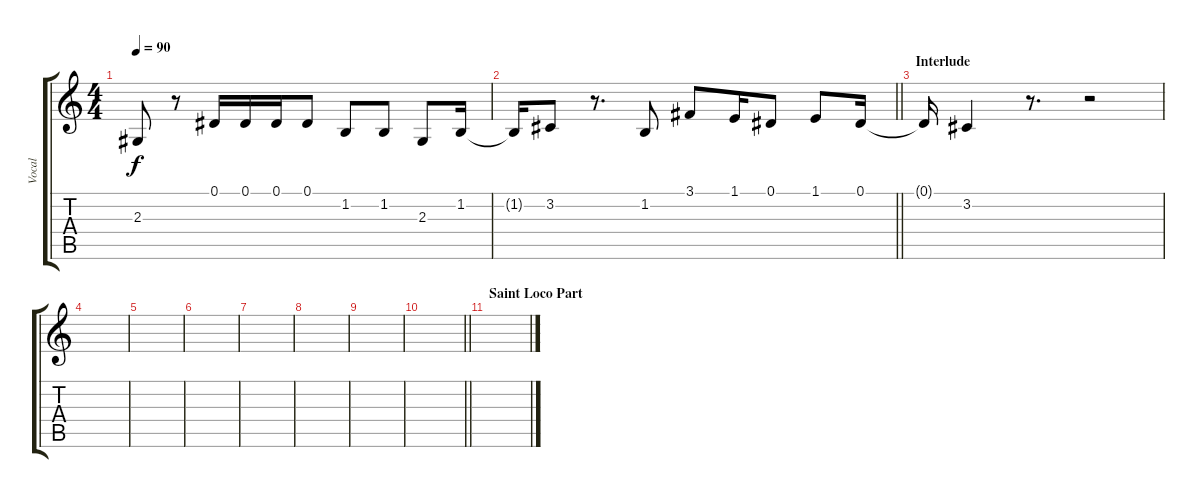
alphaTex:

\track ("Vocal" "Vocal") {instrument lead6voice}
\staff {score tabs}
\tuning (Eb4 Bb3 Gb3 Db3 Ab2 Eb2) {hide}
\ts (4 4)
\tempo 90
\clef g2
\ks c
2.3{t}.8{dy f} r.8 0.1.16 0.1.16 0.1.16 0.1.8 1.2.8 1.2.8 2.3.8 1.2.16 |
\barLineRight lightlight
1.2{t}.16 3.2.8 r.8{d} 1.2.8 3.1.8 1.1.16 0.1.8 1.1.8 0.1.16 |
\section ("" "Interlude")
0.1{t}.16 3.2.4 r.8{d} r.2 |
|
|
|
|
|
|
\barLineRight lightlight
|
\section ("" "Saint Loco Part")
